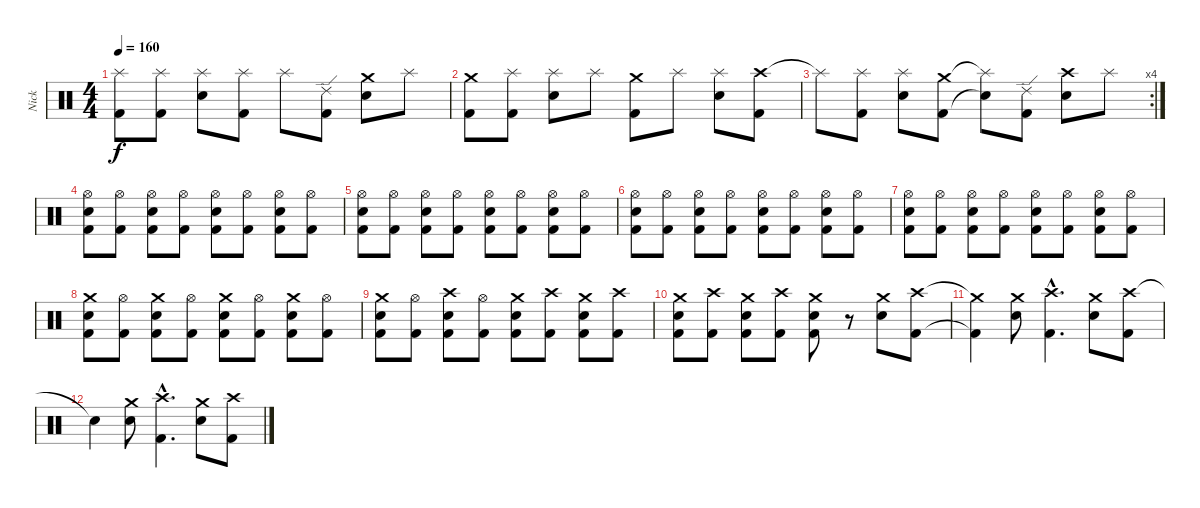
\track ("Nick" "Nick") {instrument percussion}
\staff {score}
\articulation defaults
\ts (4 4)
\tempo 160
\clef neutral
\ks c
("Splash (hit)"{t} "Kick (hit) 2"{t}).8{dy f} ("Splash (hit)" "Kick (hit) 2").8 ("Splash (hit)" "Electric Snare (hit)").8 ("Splash (hit)" "Kick (hit) 2").8 "Splash (hit)".8 ("Ride (edge) 2" "Kick (hit) 2").8 ("Crash medium (hit)" "Electric Snare (hit)").8 "Splash (hit)".8 |
("Crash medium (hit)" "Kick (hit) 2").8 ("Splash (hit)" "Kick (hit) 2").8 ("Splash (hit)" "Electric Snare (hit)").8 "Splash (hit)".8 ("Crash medium (hit)" "Kick (hit) 2").8 "Splash (hit)".8 ("Splash (hit)" "Electric Snare (hit)").8 ("Crash high (hit)" "Kick (hit) 2").8 |
\rc 4 "Splash (hit)"{t}.8
("Splash (hit)" "Kick (hit) 2").8 ("Splash (hit)" "Electric Snare (hit)").8 ("Crash medium (hit)" "Kick (hit) 2").8 ("Splash (hit)"{t} "Snare (hit)"{t}).8 ("Ride (edge) 2" "Kick (hit) 2").8 ("Crash high (hit)" "Electric Snare (hit)").8 "Splash (hit)".8 |
("Hi-Hat (open)" "Electric Snare (hit)" "Kick (hit) 2").8 ("Hi-Hat (open)" "Kick (hit) 2").8 ("Hi-Hat (open)" "Electric Snare (hit)" "Kick (hit) 2").8 ("Hi-Hat (open)" "Kick (hit) 2").8 ("Hi-Hat (open)" "Electric Snare (hit)" "Kick (hit) 2").8 ("Hi-Hat (open)" "Kick (hit) 2").8 ("Hi-Hat (open)" "Electric Snare (hit)" "Kick (hit) 2").8 ("Hi-Hat (open)" "Kick (hit) 2").8 |
("Hi-Hat (open)" "Electric Snare (hit)" "Kick (hit) 2").8 ("Hi-Hat (open)" "Kick (hit) 2").8 ("Hi-Hat (open)" "Electric Snare (hit)" "Kick (hit) 2").8 ("Hi-Hat (open)" "Kick (hit) 2").8 ("Hi-Hat (open)" "Electric Snare (hit)" "Kick (hit) 2").8 ("Hi-Hat (open)" "Kick (hit) 2").8 ("Hi-Hat (open)" "Electric Snare (hit)" "Kick (hit) 2").8 ("Hi-Hat (open)" "Kick (hit) 2").8 |
("Hi-Hat (open)" "Electric Snare (hit)" "Kick (hit) 2").8 ("Hi-Hat (open)" "Kick (hit) 2").8 ("Hi-Hat (open)" "Electric Snare (hit)" "Kick (hit) 2").8 ("Hi-Hat (open)" "Kick (hit) 2").8 ("Hi-Hat (open)" "Electric Snare (hit)" "Kick (hit) 2").8 ("Hi-Hat (open)" "Kick (hit) 2").8 ("Hi-Hat (open)" "Electric Snare (hit)" "Kick (hit) 2").8 ("Hi-Hat (open)" "Kick (hit) 2").8 |
("Hi-Hat (open)" "Electric Snare (hit)" "Kick (hit) 2").8 ("Hi-Hat (open)" "Kick (hit) 2").8 ("Hi-Hat (open)" "Electric Snare (hit)" "Kick (hit) 2").8 ("Hi-Hat (open)" "Kick (hit) 2").8 ("Hi-Hat (open)" "Electric Snare (hit)" "Kick (hit) 2").8 ("Hi-Hat (open)" "Kick (hit) 2").8 ("Hi-Hat (open)" "Electric Snare (hit)" "Kick (hit) 2").8 ("Hi-Hat (open)" "Kick (hit) 2").8 |
("Crash medium (hit)" "Electric Snare (hit)" "Kick (hit) 2").8 ("Hi-Hat (open)" "Kick (hit) 2").8 ("Crash medium (hit)" "Electric Snare (hit)" "Kick (hit) 2").8 ("Hi-Hat (open)" "Kick (hit) 2").8 ("Crash medium (hit)" "Electric Snare (hit)" "Kick (hit) 2").8 ("Hi-Hat (open)" "Kick (hit) 2").8 ("Crash medium (hit)" "Electric Snare (hit)" "Kick (hit) 2").8 ("Hi-Hat (open)" "Kick (hit) 2").8 |
("Crash medium (hit)" "Electric Snare (hit)" "Kick (hit) 2").8 ("Hi-Hat (open)" "Kick (hit) 2").8 ("Crash high (hit)" "Electric Snare (hit)" "Kick (hit) 2").8 ("Hi-Hat (open)" "Kick (hit) 2").8 ("Crash medium (hit)" "Electric Snare (hit)" "Kick (hit) 2").8 ("Crash high (hit)" "Kick (hit) 2").8 ("Crash medium (hit)" "Electric Snare (hit)" "Kick (hit) 2").8 ("Crash high (hit)" "Kick (hit) 2").8 |
("Crash medium (hit)" "Electric Snare (hit)" "Kick (hit) 2").8 ("Crash high (hit)" "Kick (hit) 2").8 ("Crash medium (hit)" "Electric Snare (hit)" "Kick (hit) 2").8 ("Crash high (hit)" "Kick (hit) 2").8 ("Crash medium (hit)" "Electric Snare (hit)" "Kick (hit) 2").8 r.8 ("Crash medium (hit)" "Electric Snare (hit)").8 ("Crash high (hit)" "Kick (hit) 2").8 |
("Crash medium (hit)"{t} "Kick (hit) 2"{t}).4 ("Crash medium (hit)" "Electric Snare (hit)").8 ("Crash high (hit)"{hac} "Kick (hit) 2"{hac}).4{d} ("Crash medium (hit)" "Electric Snare (hit)").8 ("Crash high (hit)" "Kick (hit) 2").8 |
"Snare (hit)"{t}.4 ("Crash medium (hit)" "Electric Snare (hit)").8 ("Crash high (hit)"{hac} "Kick (hit) 2"{hac}).4{d} ("Crash medium (hit)" "Electric Snare (hit)").8 ("Crash high (hit)" "Kick (hit) 2").8
